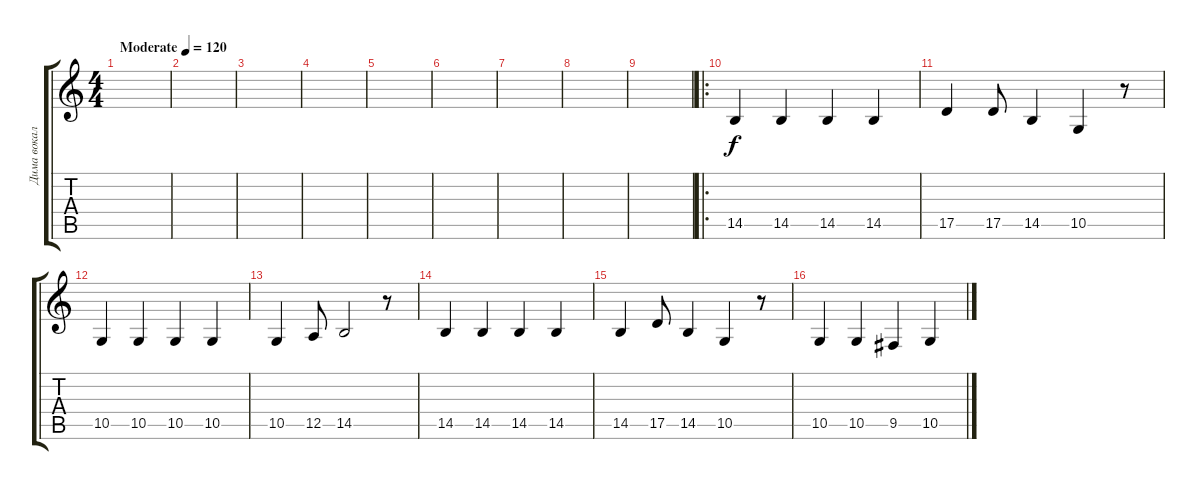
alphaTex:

\track ("Дима вокал" "Дима вокал") {instrument violin}
\staff {score tabs}
\tuning (E4 B3 G3 D3 A2 E2) {hide}
\ts (4 4)
\tempo (120 "Moderate")
\clef g2
\ks c
|
|
|
|
|
|
|
|
|
\ro
14.5.4 14.5.4 14.5.4 14.5.4 |
17.5.4 17.5.8 14.5.4 10.5.4 r.8 |
10.5.4 10.5.4 10.5.4 10.5.4 |
10.5.4 12.5.8 14.5.2 r.8 |
14.5.4 14.5.4 14.5.4 14.5.4 |
14.5.4 17.5.8 14.5.4 10.5.4 r.8 |
10.5.4 10.5.4 9.5.4 10.5.4
